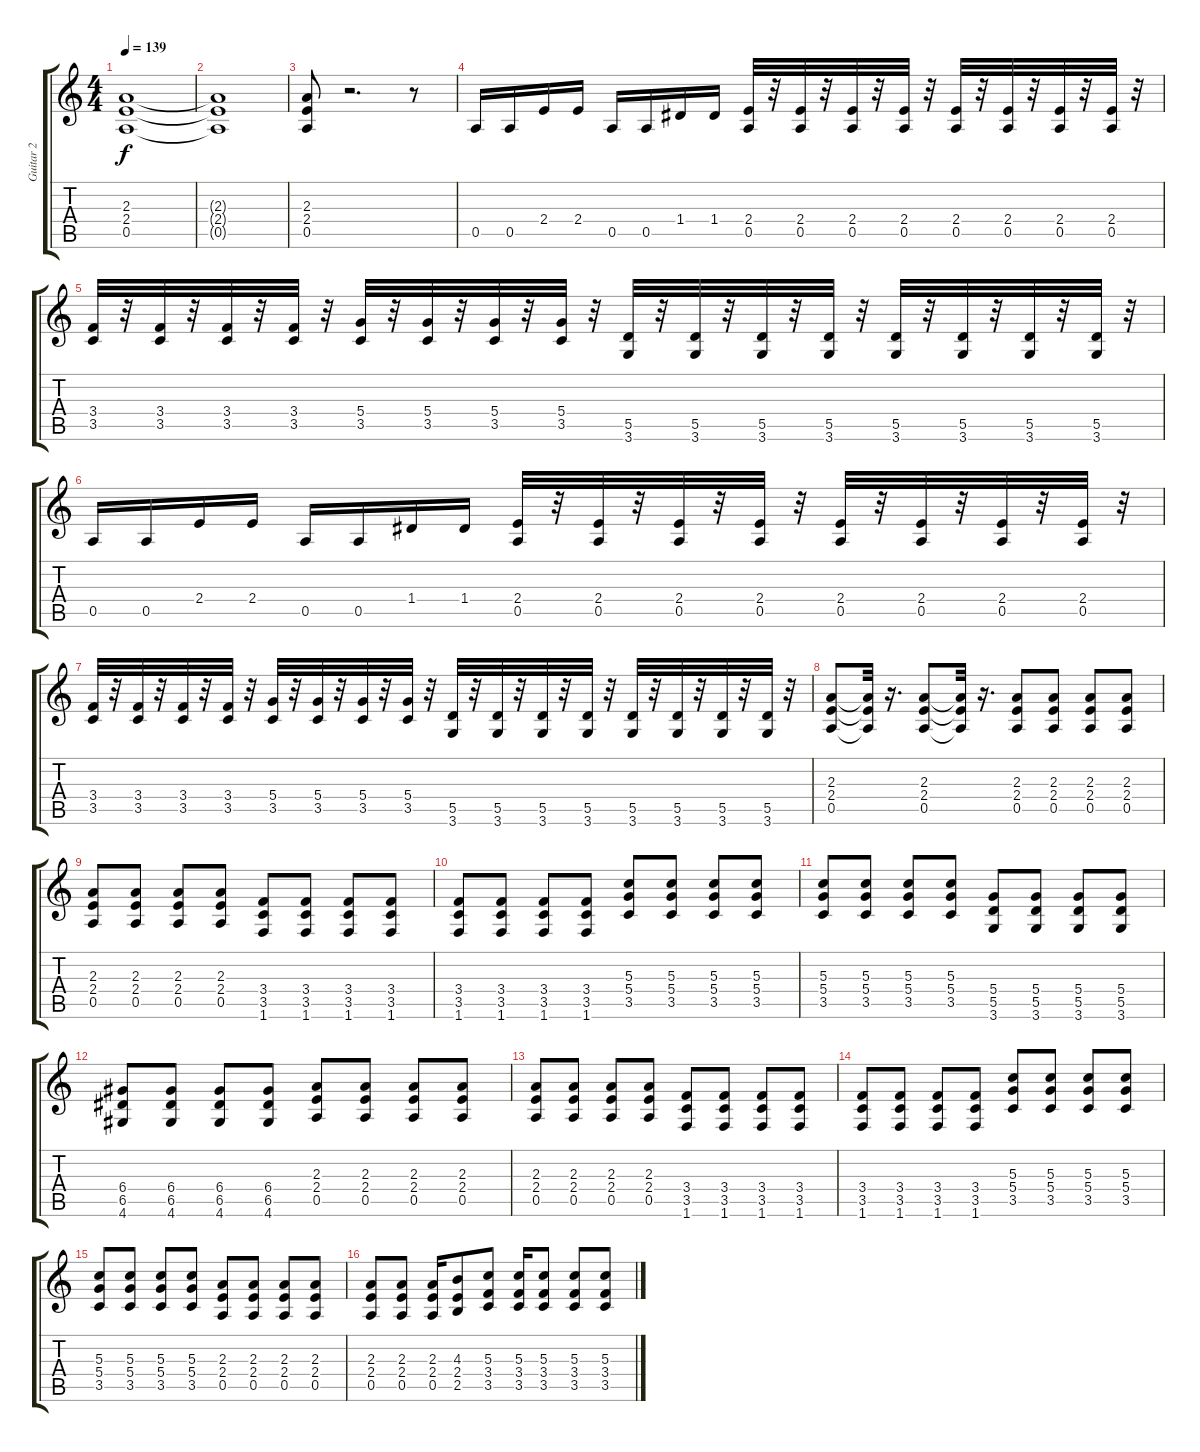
\track ("Guitar 2" "Guitar 2") {instrument distortionguitar}
\staff {score tabs}
\tuning (E4 B3 G3 D3 A2 E2) {hide}
\ts (4 4)
\tempo 139
\clef g2
\ks c
(2.3 2.4 0.5).1{dy f} |
(2.3{t} 2.4{t} 0.5{t}).1 |
(2.3 2.4 0.5).8 r.2{d} r.8 |
0.5.16 0.5.16 2.4.16 2.4.16 0.5.16 0.5.16 1.4.16 1.4.16 (2.4 0.5).32 r.32 (2.4 0.5).32 r.32 (2.4 0.5).32 r.32 (2.4 0.5).32 r.32 (2.4 0.5).32 r.32 (2.4 0.5).32 r.32 (2.4 0.5).32 r.32 (2.4 0.5).32 r.32 |
(3.4 3.5).32 r.32 (3.4 3.5).32 r.32 (3.4 3.5).32 r.32 (3.4 3.5).32 r.32 (5.4 3.5).32 r.32 (5.4 3.5).32 r.32 (5.4 3.5).32 r.32 (5.4 3.5).32 r.32 (5.5 3.6).32 r.32 (5.5 3.6).32 r.32 (5.5 3.6).32 r.32 (5.5 3.6).32 r.32 (5.5 3.6).32 r.32 (5.5 3.6).32 r.32 (5.5 3.6).32 r.32 (5.5 3.6).32 r.32 |
0.5.16 0.5.16 2.4.16 2.4.16 0.5.16 0.5.16 1.4.16 1.4.16 (2.4 0.5).32 r.32 (2.4 0.5).32 r.32 (2.4 0.5).32 r.32 (2.4 0.5).32 r.32 (2.4 0.5).32 r.32 (2.4 0.5).32 r.32 (2.4 0.5).32 r.32 (2.4 0.5).32 r.32 |
(3.4 3.5).32 r.32 (3.4 3.5).32 r.32 (3.4 3.5).32 r.32 (3.4 3.5).32 r.32 (5.4 3.5).32 r.32 (5.4 3.5).32 r.32 (5.4 3.5).32 r.32 (5.4 3.5).32 r.32 (5.5 3.6).32 r.32 (5.5 3.6).32 r.32 (5.5 3.6).32 r.32 (5.5 3.6).32 r.32 (5.5 3.6).32 r.32 (5.5 3.6).32 r.32 (5.5 3.6).32 r.32 (5.5 3.6).32 r.32 |
(2.3 2.4 0.5).8 (2.3{t} 2.4{t} 0.5{t}).32 r.16{d} (2.3 2.4 0.5).8 (2.3{t} 2.4{t} 0.5{t}).32 r.16{d} (2.3 2.4 0.5).8 (2.3 2.4 0.5).8 (2.3 2.4 0.5).8 (2.3 2.4 0.5).8 |
(2.3 2.4 0.5).8 (2.3 2.4 0.5).8 (2.3 2.4 0.5).8 (2.3 2.4 0.5).8 (3.4 3.5 1.6).8 (3.4 3.5 1.6).8 (3.4 3.5 1.6).8 (3.4 3.5 1.6).8 |
(3.4 3.5 1.6).8 (3.4 3.5 1.6).8 (3.4 3.5 1.6).8 (3.4 3.5 1.6).8 (5.3 5.4 3.5).8 (5.3 5.4 3.5).8 (5.3 5.4 3.5).8 (5.3 5.4 3.5).8 |
(5.3 5.4 3.5).8 (5.3 5.4 3.5).8 (5.3 5.4 3.5).8 (5.3 5.4 3.5).8 (5.4 5.5 3.6).8 (5.4 5.5 3.6).8 (5.4 5.5 3.6).8 (5.4 5.5 3.6).8 |
(6.4 6.5 4.6).8 (6.4 6.5 4.6).8 (6.4 6.5 4.6).8 (6.4 6.5 4.6).8 (2.3 2.4 0.5).8 (2.3 2.4 0.5).8 (2.3 2.4 0.5).8 (2.3 2.4 0.5).8 |
(2.3 2.4 0.5).8 (2.3 2.4 0.5).8 (2.3 2.4 0.5).8 (2.3 2.4 0.5).8 (3.4 3.5 1.6).8 (3.4 3.5 1.6).8 (3.4 3.5 1.6).8 (3.4 3.5 1.6).8 |
(3.4 3.5 1.6).8 (3.4 3.5 1.6).8 (3.4 3.5 1.6).8 (3.4 3.5 1.6).8 (5.3 5.4 3.5).8 (5.3 5.4 3.5).8 (5.3 5.4 3.5).8 (5.3 5.4 3.5).8 |
(5.3 5.4 3.5).8 (5.3 5.4 3.5).8 (5.3 5.4 3.5).8 (5.3 5.4 3.5).8 (2.3 2.4 0.5).8 (2.3 2.4 0.5).8 (2.3 2.4 0.5).8 (2.3 2.4 0.5).8 |
(2.3 2.4 0.5).8 (2.3 2.4 0.5).8 (2.3 2.4 0.5).16 (4.3 2.4 2.5).8 (5.3 3.4 3.5).8 (5.3 3.4 3.5).16 (5.3 3.4 3.5).8 (5.3 3.4 3.5).8 (5.3 3.4 3.5).8
